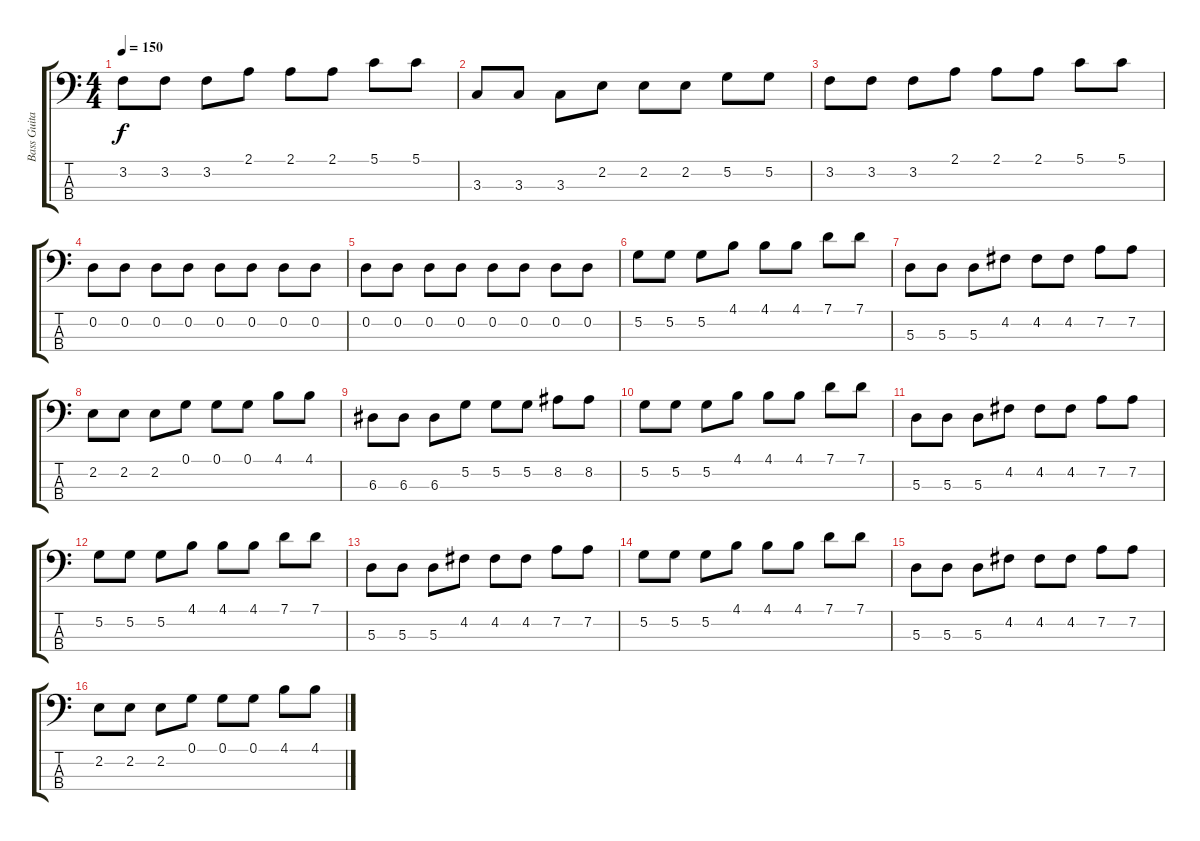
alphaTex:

\track ("Bass Guitar" "Bass Guita") {instrument electricbassfinger}
\staff {score tabs}
\tuning (G2 D2 A1 E1) {hide}
\ts (4 4)
\tempo 150
\clef f4
\ks c
3.2.8{dy f} 3.2.8 3.2.8 2.1.8 2.1.8 2.1.8 5.1.8 5.1.8 |
3.3.8 3.3.8 3.3.8 2.2.8 2.2.8 2.2.8 5.2.8 5.2.8 |
3.2.8 3.2.8 3.2.8 2.1.8 2.1.8 2.1.8 5.1.8 5.1.8 |
0.2.8 0.2.8 0.2.8 0.2.8 0.2.8 0.2.8 0.2.8 0.2.8 |
0.2.8 0.2.8 0.2.8 0.2.8 0.2.8 0.2.8 0.2.8 0.2.8 |
5.2.8 5.2.8 5.2.8 4.1.8 4.1.8 4.1.8 7.1.8 7.1.8 |
5.3.8 5.3.8 5.3.8 4.2.8 4.2.8 4.2.8 7.2.8 7.2.8 |
2.2.8 2.2.8 2.2.8 0.1.8 0.1.8 0.1.8 4.1.8 4.1.8 |
6.3.8 6.3.8 6.3.8 5.2.8 5.2.8 5.2.8 8.2.8 8.2.8 |
5.2.8 5.2.8 5.2.8 4.1.8 4.1.8 4.1.8 7.1.8 7.1.8 |
5.3.8 5.3.8 5.3.8 4.2.8 4.2.8 4.2.8 7.2.8 7.2.8 |
5.2.8 5.2.8 5.2.8 4.1.8 4.1.8 4.1.8 7.1.8 7.1.8 |
5.3.8 5.3.8 5.3.8 4.2.8 4.2.8 4.2.8 7.2.8 7.2.8 |
5.2.8 5.2.8 5.2.8 4.1.8 4.1.8 4.1.8 7.1.8 7.1.8 |
5.3.8 5.3.8 5.3.8 4.2.8 4.2.8 4.2.8 7.2.8 7.2.8 |
2.2.8 2.2.8 2.2.8 0.1.8 0.1.8 0.1.8 4.1.8 4.1.8
